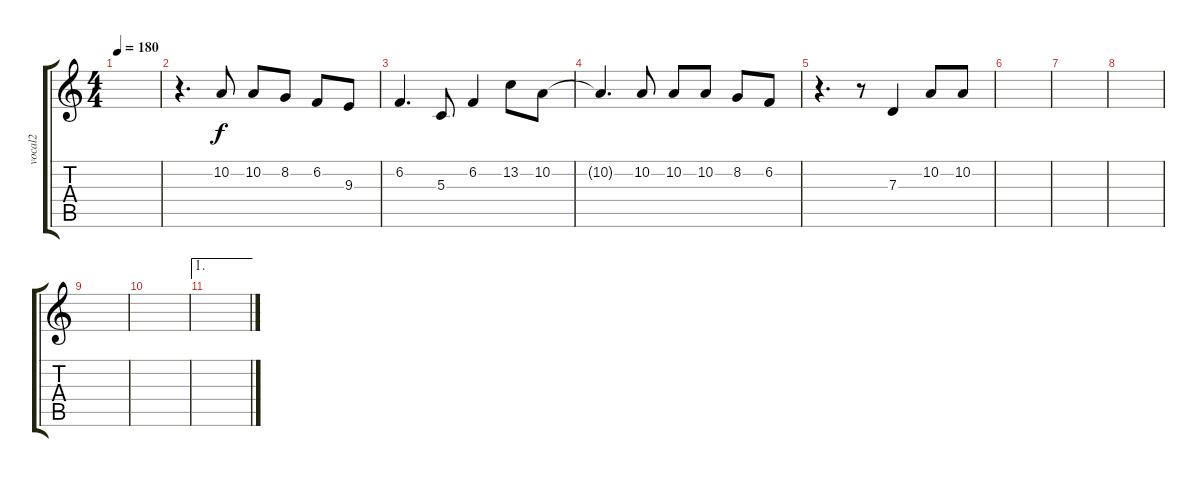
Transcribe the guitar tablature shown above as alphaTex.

\track ("vocal2" "vocal2") {instrument sopranosax}
\staff {score tabs}
\tuning (E4 B3 G3 D3 A2 E2) {hide}
\ts (4 4)
\tempo 180
\clef g2
\ks c
|
r.4{d} 10.2.8 10.2.8 8.2.8 6.2.8 9.3.8 |
6.2.4{d} 5.3.8 6.2.4 13.2.8 10.2.8 |
10.2{t}.4{d} 10.2.8 10.2.8 10.2.8 8.2.8 6.2.8 |
r.4{d} r.8 7.3.4 10.2.8 10.2.8 |
|
|
|
|
|
\ae 1
